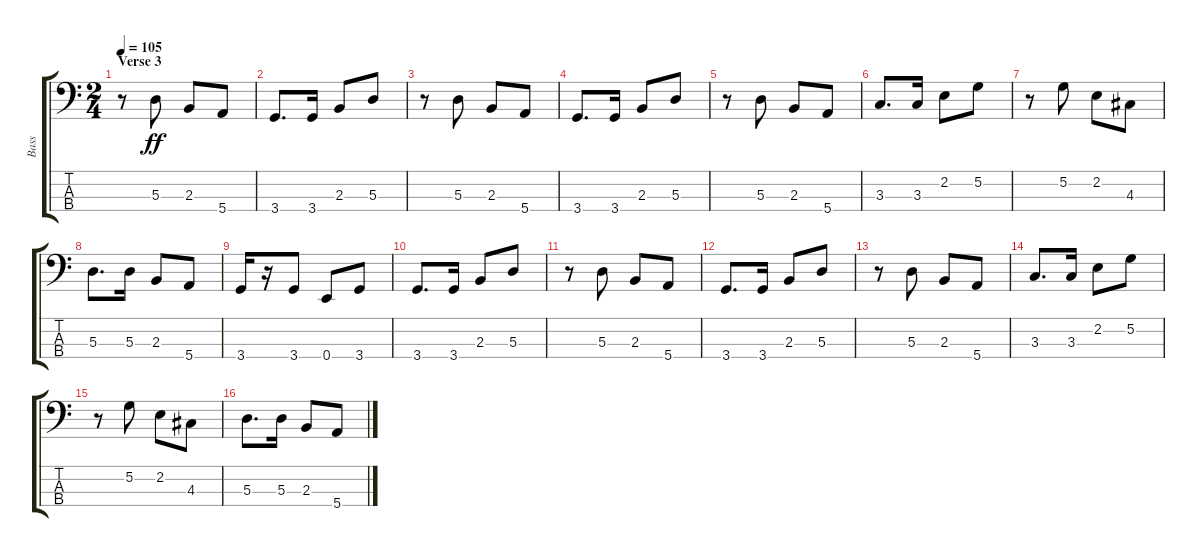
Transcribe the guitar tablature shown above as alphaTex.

\track ("Bass" "Bass") {instrument electricbasspick}
\staff {score tabs}
\tuning (G2 D2 A1 E1) {hide}
\ts (2 4)
\section ("" "Verse 3")
\tempo 105
\clef f4
\ks c
r.8{dy ff} 5.3.8 2.3.8 5.4.8 |
3.4.8{d} 3.4.16 2.3.8 5.3.8 |
r.8 5.3.8 2.3.8 5.4.8 |
3.4.8{d} 3.4.16 2.3.8 5.3.8 |
r.8 5.3.8 2.3.8 5.4.8 |
3.3.8{d} 3.3.16 2.2.8 5.2.8 |
r.8 5.2.8 2.2.8 4.3.8 |
5.3.8{d} 5.3.16 2.3.8 5.4.8 |
3.4.16 r.16 3.4.8 0.4.8 3.4.8 |
3.4.8{d} 3.4.16 2.3.8 5.3.8 |
r.8 5.3.8 2.3.8 5.4.8 |
3.4.8{d} 3.4.16 2.3.8 5.3.8 |
r.8 5.3.8 2.3.8 5.4.8 |
3.3.8{d} 3.3.16 2.2.8 5.2.8 |
r.8 5.2.8 2.2.8 4.3.8 |
5.3.8{d} 5.3.16 2.3.8 5.4.8
